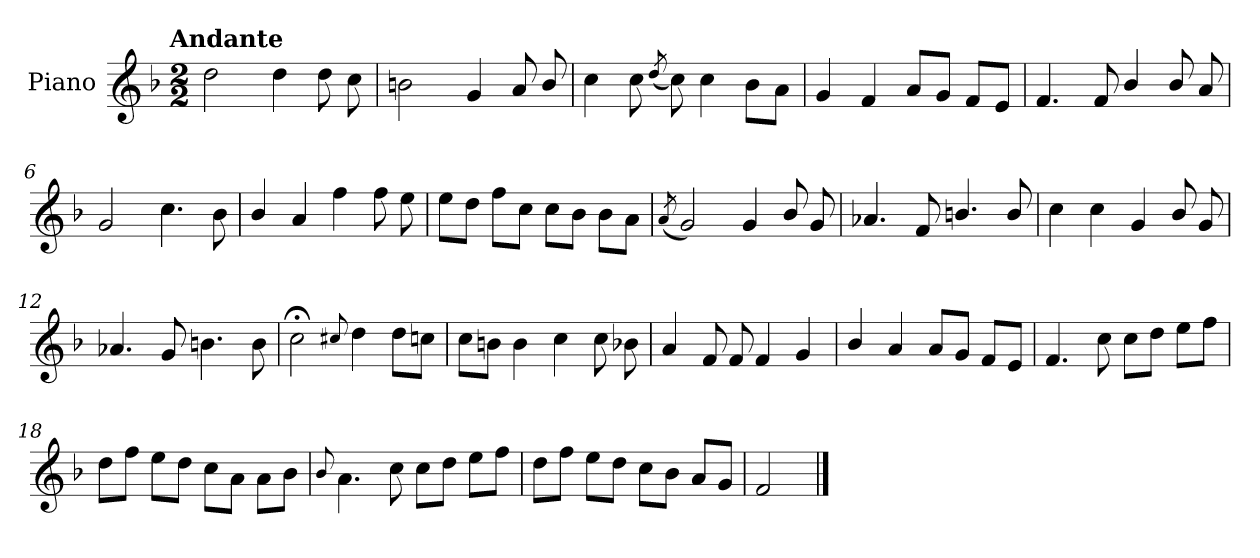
**kern
*part1
*staff1
*I"Piano
*I'Pno.
*clefG2
*k[b-]
!!LO:TX:omd:t=Andante
*M2/2
*MM92
=1
2dd\
4dd\
8dd\
8cc\
=2
2bn\
4g/
8a/
8b/
=3
4cc\
8cc\
(<8qdd/
8cc\)
4cc\
8b-\L
8a\J
=4
4g/
4f/
8a/L
8g/J
8f/L
8e/J
!!LO:LB:g=z
=5
4.f/
8f/
4b-/
8b-/
8a/
=6
2g/
4.cc\
8b-\
=7
4b-/
4a/
4ff\
8ff\
8ee\
=8
8ee\L
8dd\J
8ff\L
8cc\J
8cc\L
8b-\J
8b-\L
8a\J
=9
(<8qa/
2g/)
4g/
8b-/
8g/
=10
4.a-X/
8f/
4.bn/
8b/
!!LO:LB:g=z
=11
4cc\
4cc\
4g/
8b-/
8g/
=12
4.a-X/
8g/
4.bn\
8b\
=13
2cc;<\
8qqcc#X/
4dd\
8dd\L
8ccn\J
=14
8cc\L
8bn\J
4b\
4cc\
8cc\
8b-X\
=15
4a/
8f/
8f/
4f/
4g/
=16
4b-/
4a/
8a/L
8g/J
8f/L
8e/J
!!LO:LB:g=z
=17
4.f/
8cc\
8cc\L
8dd\J
8ee\L
8ff\J
=18
8dd\L
8ff\J
8ee\L
8dd\J
8cc\L
8a\J
8a\L
8b-\J
=19
8qqb-/
4.a\
8cc\
8cc\L
8dd\J
8ee\L
8ff\J
=20
8dd\L
8ff\J
8ee\L
8dd\J
8cc\L
8b-\J
8a/L
8g/J
=21
2f/
==
*-
